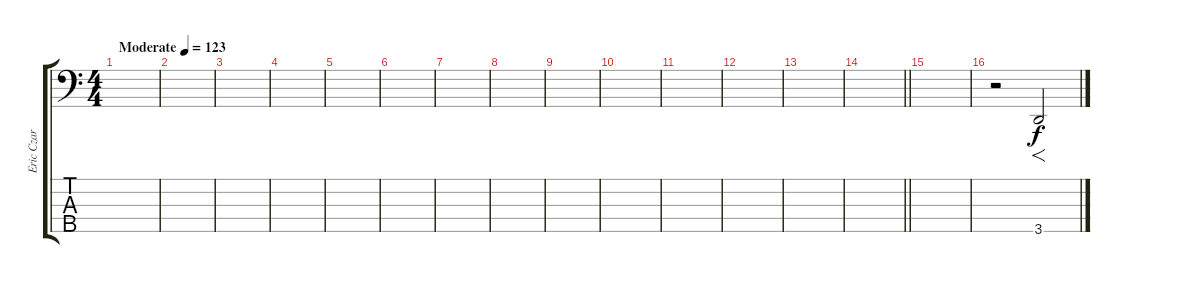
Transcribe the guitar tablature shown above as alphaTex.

\track ("Eric Czar - Bass" "Eric Czar ") {instrument electricbassfinger}
\staff {score tabs}
\tuning (G2 D2 A1 E1 B0) {hide}
\ts (4 4)
\tempo (123 "Moderate")
\clef f4
\ks c
|
|
|
|
|
|
|
|
|
|
|
|
|
\barLineRight lightlight
|
|
r.2 3.5.2{f}
